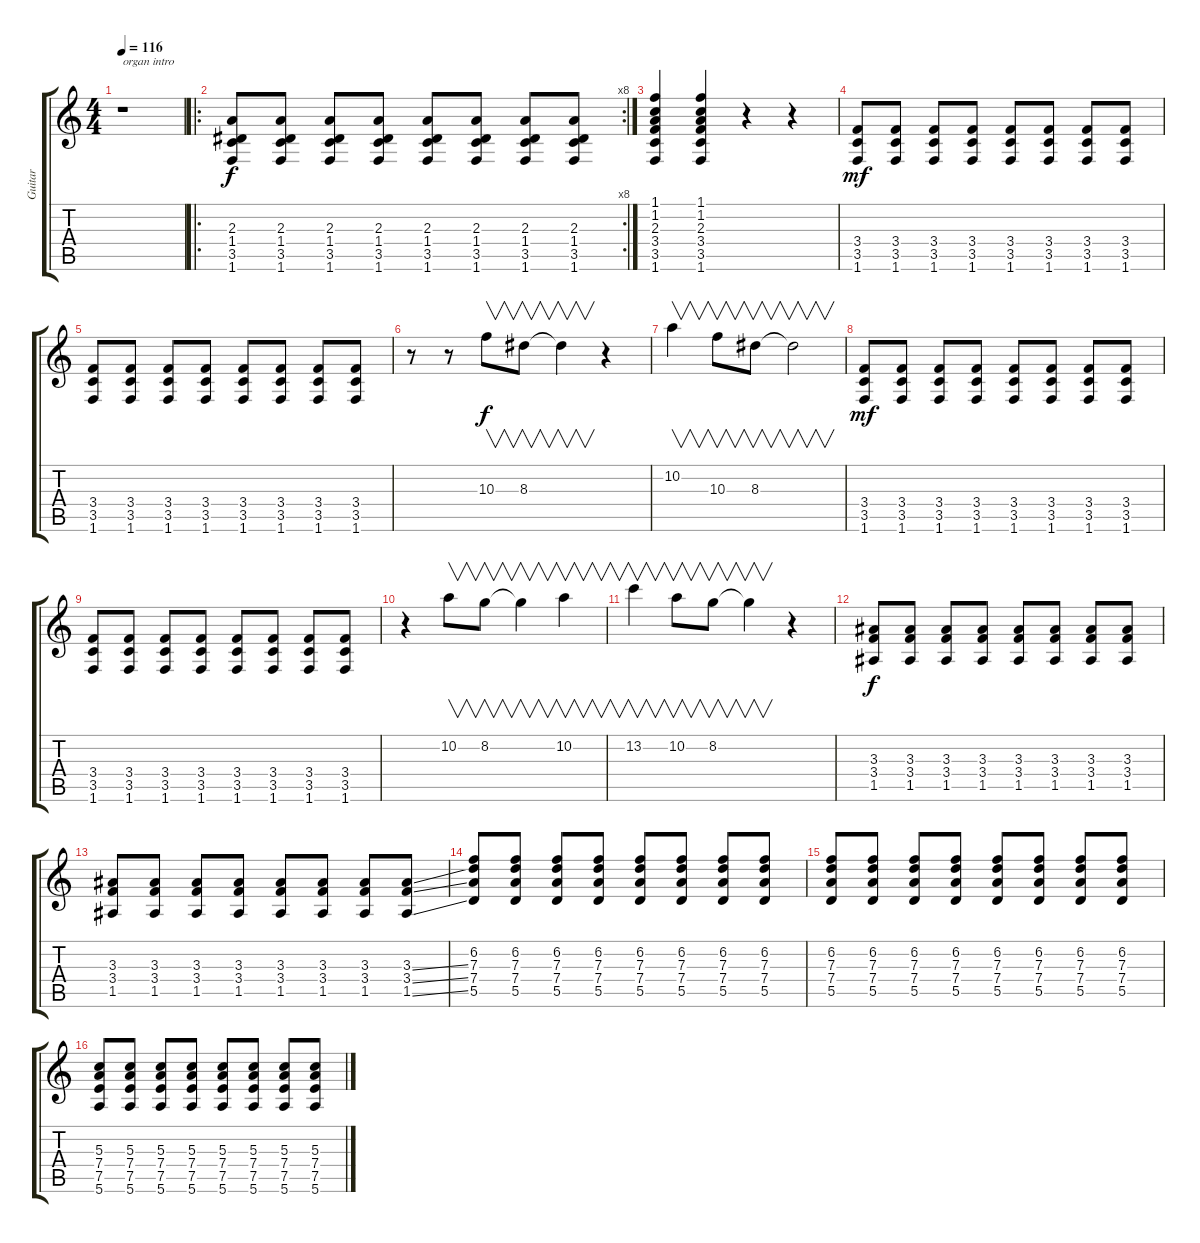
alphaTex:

\track ("Guitar" "Guitar") {instrument distortionguitar}
\staff {score tabs}
\tuning (E4 B3 G3 D3 A2 E2) {hide}
\ts (4 4)
\tempo 116
\clef g2
\ks c
r.1{txt "organ intro" dy f instrument distortionguitar} |
\ro
\rc 8
(2.3 1.4 3.5 1.6).8 (2.3 1.4 3.5 1.6).8 (2.3 1.4 3.5 1.6).8 (2.3 1.4 3.5 1.6).8 (2.3 1.4 3.5 1.6).8 (2.3 1.4 3.5 1.6).8 (2.3 1.4 3.5 1.6).8 (2.3 1.4 3.5 1.6).8 |
(1.1 1.2 2.3 3.4 3.5 1.6).4 (1.1 1.2 2.3 3.4 3.5 1.6).4 r.4 r.4 |
(3.4 3.5 1.6).8{dy mf} (3.4 3.5 1.6).8 (3.4 3.5 1.6).8 (3.4 3.5 1.6).8 (3.4 3.5 1.6).8 (3.4 3.5 1.6).8 (3.4 3.5 1.6).8 (3.4 3.5 1.6).8 |
(3.4 3.5 1.6).8 (3.4 3.5 1.6).8 (3.4 3.5 1.6).8 (3.4 3.5 1.6).8 (3.4 3.5 1.6).8 (3.4 3.5 1.6).8 (3.4 3.5 1.6).8 (3.4 3.5 1.6).8 |
r.8 r.8 10.3.8{v dy f} 8.3.8{v} 8.3{t}.4{v} r.4 |
10.2.4{v} 10.3.8{v} 8.3.8{v} 8.3{t}.2{v} |
(3.4 3.5 1.6).8{dy mf} (3.4 3.5 1.6).8 (3.4 3.5 1.6).8 (3.4 3.5 1.6).8 (3.4 3.5 1.6).8 (3.4 3.5 1.6).8 (3.4 3.5 1.6).8 (3.4 3.5 1.6).8 |
(3.4 3.5 1.6).8 (3.4 3.5 1.6).8 (3.4 3.5 1.6).8 (3.4 3.5 1.6).8 (3.4 3.5 1.6).8 (3.4 3.5 1.6).8 (3.4 3.5 1.6).8 (3.4 3.5 1.6).8 |
r.4 10.2.8{v} 8.2.8{v} 8.2{t}.4{v} 10.2.4{v} |
13.2.4{v} 10.2.8{v} 8.2.8{v} 8.2{t}.4{v} r.4 |
(3.3 3.4 1.5).8{dy f} (3.3 3.4 1.5).8 (3.3 3.4 1.5).8 (3.3 3.4 1.5).8 (3.3 3.4 1.5).8 (3.3 3.4 1.5).8 (3.3 3.4 1.5).8 (3.3 3.4 1.5).8 |
(3.3 3.4 1.5).8 (3.3 3.4 1.5).8 (3.3 3.4 1.5).8 (3.3 3.4 1.5).8 (3.3 3.4 1.5).8 (3.3 3.4 1.5).8 (3.3 3.4 1.5).8 (3.3{ss} 3.4{ss} 1.5{ss}).8 |
(6.2 7.3 7.4 5.5).8 (6.2 7.3 7.4 5.5).8 (6.2 7.3 7.4 5.5).8 (6.2 7.3 7.4 5.5).8 (6.2 7.3 7.4 5.5).8 (6.2 7.3 7.4 5.5).8 (6.2 7.3 7.4 5.5).8 (6.2 7.3 7.4 5.5).8 |
(6.2 7.3 7.4 5.5).8 (6.2 7.3 7.4 5.5).8 (6.2 7.3 7.4 5.5).8 (6.2 7.3 7.4 5.5).8 (6.2 7.3 7.4 5.5).8 (6.2 7.3 7.4 5.5).8 (6.2 7.3 7.4 5.5).8 (6.2 7.3 7.4 5.5).8 |
(5.3 7.4 7.5 5.6).8 (5.3 7.4 7.5 5.6).8 (5.3 7.4 7.5 5.6).8 (5.3 7.4 7.5 5.6).8 (5.3 7.4 7.5 5.6).8 (5.3 7.4 7.5 5.6).8 (5.3 7.4 7.5 5.6).8 (5.3 7.4 7.5 5.6).8
